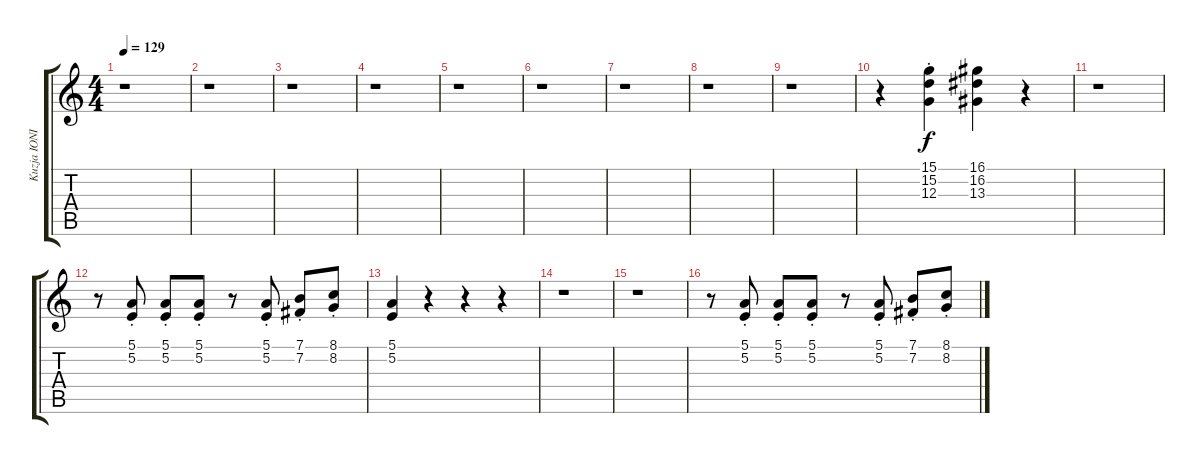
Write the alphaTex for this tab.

\track ("Kuzja IONIKA" "Kuzja IONI") {instrument reedorgan}
\staff {score tabs}
\tuning (E4 B3 G3 D3 A2 E2) {hide}
\ts (4 4)
\tempo 129
\clef g2
\ks c
r.1{dy f} |
r.1 |
r.1 |
r.1 |
r.1 |
r.1 |
r.1 |
r.1 |
r.1 |
r.4 (15.1{st} 15.2{st} 12.3{st}).4 (16.1 16.2 13.3).4 r.4 |
r.1 |
r.8 (5.1{st} 5.2{st}).8 (5.1{st} 5.2{st}).8 (5.1{st} 5.2{st}).8 r.8 (5.1{st} 5.2{st}).8 (7.1{st} 7.2{st}).8 (8.1{st} 8.2{st}).8 |
(5.1 5.2).4 r.4 r.4 r.4 |
r.1 |
r.1 |
r.8 (5.1{st} 5.2{st}).8 (5.1{st} 5.2{st}).8 (5.1{st} 5.2{st}).8 r.8 (5.1{st} 5.2{st}).8 (7.1{st} 7.2{st}).8 (8.1{st} 8.2{st}).8
